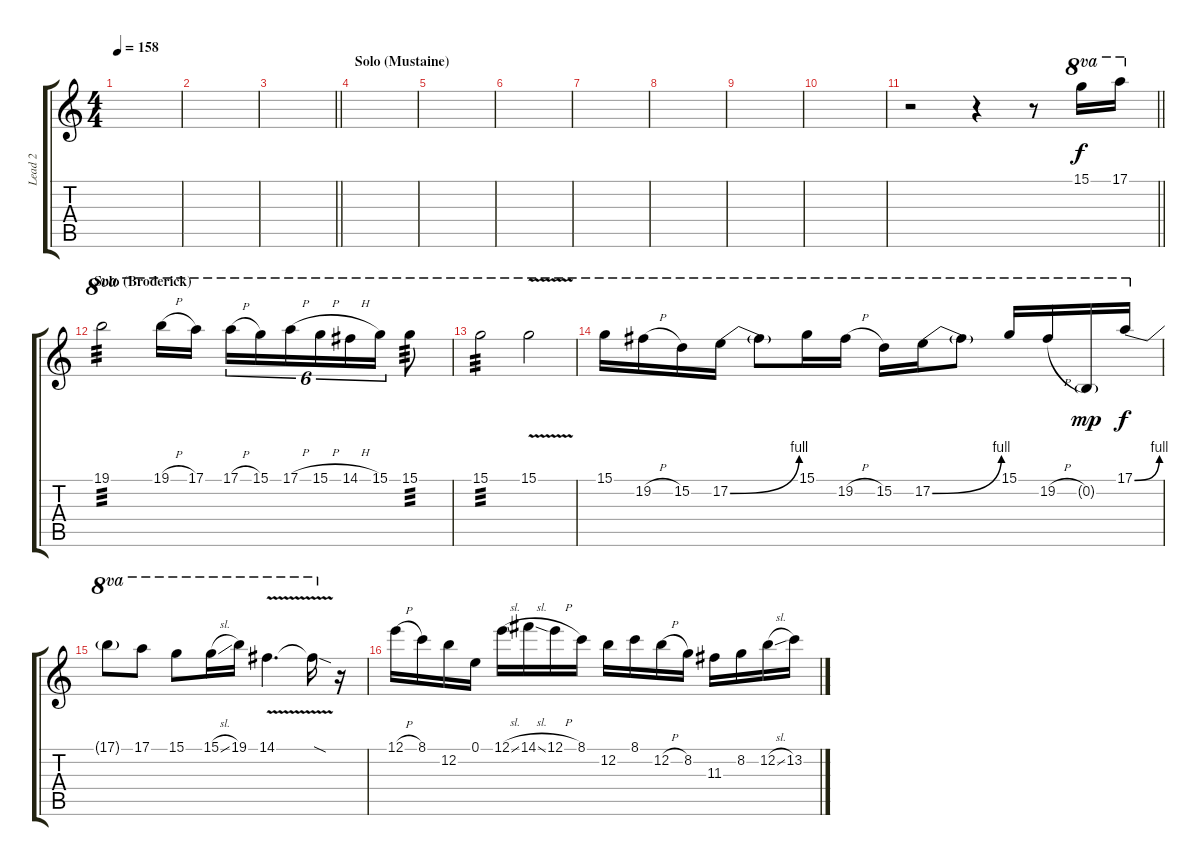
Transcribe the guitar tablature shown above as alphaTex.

\track ("Lead 2" "Lead 2") {instrument distortionguitar}
\staff {score tabs}
\tuning (E4 B3 G3 D3 A2 E2) {hide}
\ts (4 4)
\tempo 158
\clef g2
\ks c
|
|
\barLineRight lightlight
|
\section ("" "Solo (Mustaine)")
|
|
|
|
|
|
|
\barLineRight lightlight
r.2 r.4 r.8 15.1.16{ot 8va} 17.1.16{ot 8va} |
\section ("" "Solo (Broderick)")
19.1.2{ot 8va tp 3} 19.1{h}.16{ot 8va} 17.1.16{ot 8va beam splitsecondary} 17.1{h}.16{tu (6 4) ot 8va} 15.1.16{tu (6 4) ot 8va} 17.1{h}.16{tu (6 4) ot 8va} 15.1{h}.16{tu (6 4) ot 8va} 14.1{h}.16{tu (6 4) ot 8va} 15.1.16{tu (6 4) ot 8va} 15.1.8{ot 8va tp 3} |
15.1.2{ot 8va tp 3} 15.1{v}.2{ot 8va} |
15.1.16{ot 8va} 19.2{h}.16{ot 8va} 15.2.16{ot 8va} 17.2{be (bend 0 0 60 4)}.16{ot 8va} 17.2{t}.8{ot 8va} 15.1.16{ot 8va} 19.2{h}.16{ot 8va} 15.2.16{ot 8va} 17.2{be (bend 0 0 60 4)}.16{ot 8va} 17.2{t}.8{ot 8va} 15.1.16{ot 8va} 19.2{h}.16{ot 8va} 0.2{g}.16{ot 8va dy mp} 17.1{be (bend 0 0 60 4)}.16{ot 8va dy f} |
17.1{t}.8{ot 8va} 17.1.8{ot 8va} 15.1.8{ot 8va} 15.1{sl}.16{ot 8va} 19.1.16{ot 8va} 14.1{v}.4{d ot 8va} 14.1{sod t}.16{ot 8va} r.16 |
12.1{h}.16 8.1.16 12.2.16 0.1.16 12.1{sl}.16 14.1{sl}.16 12.1{h}.16 8.1.16 12.2.16 8.1.16 12.2{h}.16 8.2.16 11.3.16 8.2.16 12.2{sl}.16 13.2{sl}.16
